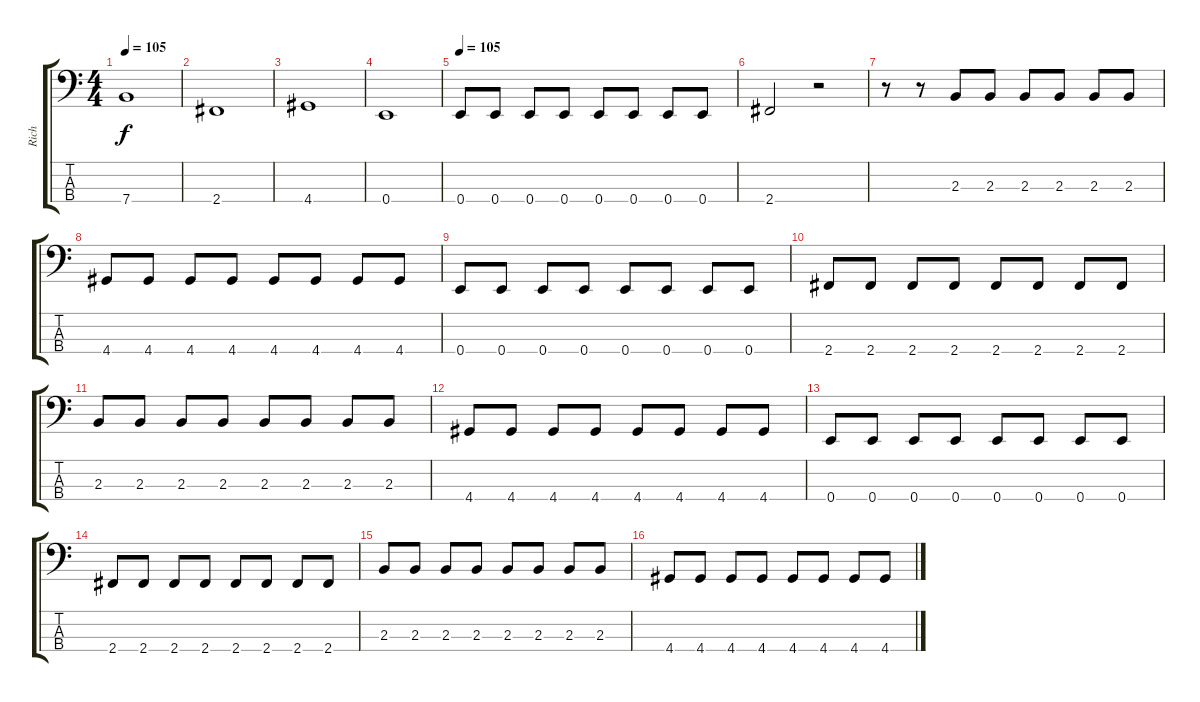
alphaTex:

\track ("Rich" "Rich") {instrument electricbassfinger}
\staff {score tabs}
\tuning (G2 D2 A1 E1) {hide}
\ts (4 4)
\tempo 105
\clef f4
\ks c
7.4.1{dy f} |
2.4.1 |
4.4.1 |
0.4.1 |
\tempo 105
0.4.8 0.4.8 0.4.8 0.4.8 0.4.8 0.4.8 0.4.8 0.4.8 |
2.4.2 r.2 |
r.8 r.8 2.3.8 2.3.8 2.3.8 2.3.8 2.3.8 2.3.8 |
4.4.8 4.4.8 4.4.8 4.4.8 4.4.8 4.4.8 4.4.8 4.4.8 |
0.4.8 0.4.8 0.4.8 0.4.8 0.4.8 0.4.8 0.4.8 0.4.8 |
2.4.8 2.4.8 2.4.8 2.4.8 2.4.8 2.4.8 2.4.8 2.4.8 |
2.3.8 2.3.8 2.3.8 2.3.8 2.3.8 2.3.8 2.3.8 2.3.8 |
4.4.8 4.4.8 4.4.8 4.4.8 4.4.8 4.4.8 4.4.8 4.4.8 |
0.4.8 0.4.8 0.4.8 0.4.8 0.4.8 0.4.8 0.4.8 0.4.8 |
2.4.8 2.4.8 2.4.8 2.4.8 2.4.8 2.4.8 2.4.8 2.4.8 |
2.3.8 2.3.8 2.3.8 2.3.8 2.3.8 2.3.8 2.3.8 2.3.8 |
4.4.8 4.4.8 4.4.8 4.4.8 4.4.8 4.4.8 4.4.8 4.4.8
